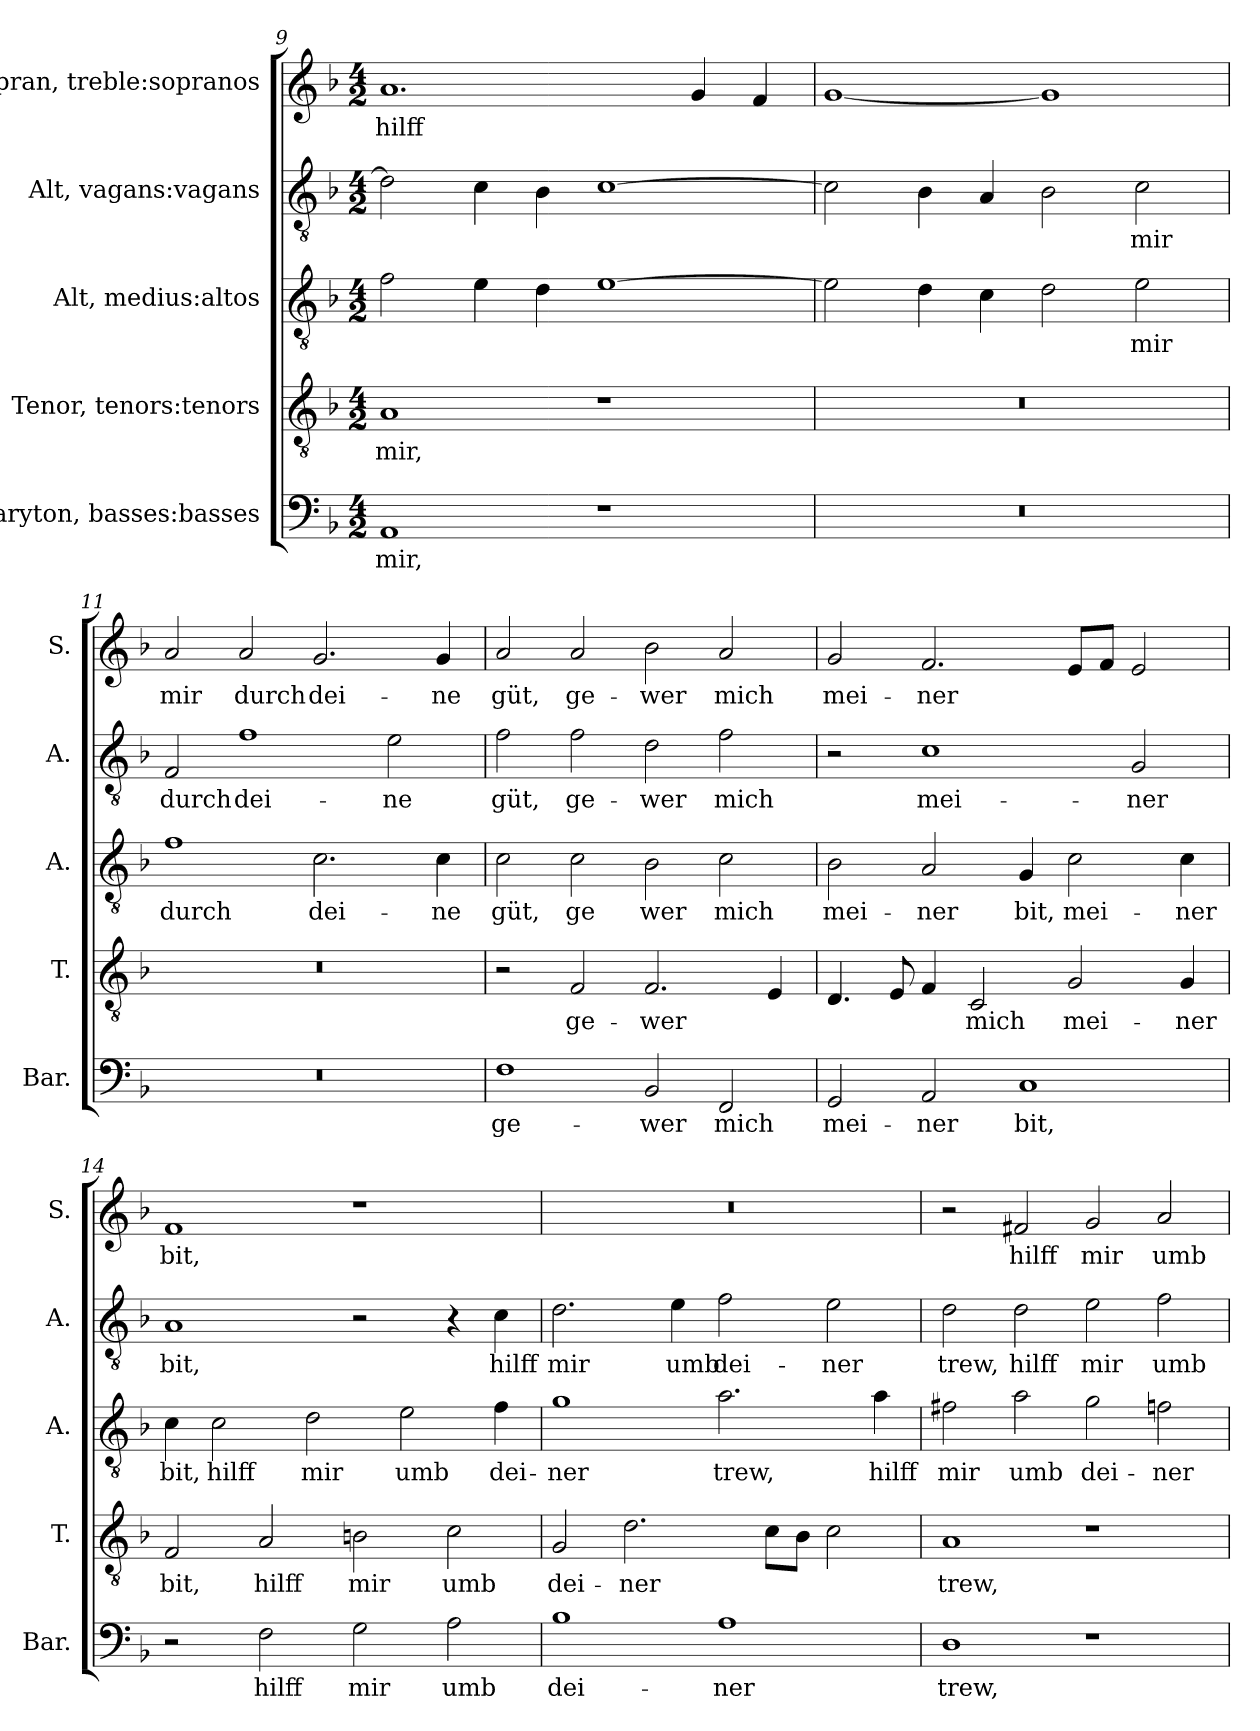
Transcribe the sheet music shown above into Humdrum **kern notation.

**kern	**text	**kern	**text	**kern	**text	**kern	**text	**kern	**text
*part5	*part5	*part4	*part4	*part3	*part3	*part2	*part2	*part1	*part1
*staff5	*staff5	*staff4	*staff4	*staff3	*staff3	*staff2	*staff2	*staff1	*staff1
*I"Baryton, basses:basses	*	*I"Tenor, tenors:tenors	*	*I"Alt, medius:altos	*	*I"Alt, vagans:vagans	*	*I"Sopran, treble:sopranos	*
*I'Bar.	*	*I'T.	*	*I'A.	*	*I'A.	*	*I'S.	*
*clefF4	*	*clefGv2	*	*clefGv2	*	*clefGv2	*	*clefG2	*
*k[b-]	*	*k[b-]	*	*k[b-]	*	*k[b-]	*	*k[b-]	*
*M4/2	*	*M4/2	*	*M4/2	*	*M4/2	*	*M4/2	*
=9	=9	=9	=9	=9	=9	=9	=9	=9	=9
!	!LO:LY:b	!	!LO:LY:b	!	!	!	!	!	!LO:LY:b
1AA	mir,	1A	mir,	2f\	.	2d\]	.	1.a	hilff
.	.	.	.	4e\	.	4c\	.	.	.
.	.	.	.	4d\	.	4B-\	.	.	.
1r	.	1r	.	[1e	.	[1c	.	.	.
.	.	.	.	.	.	.	.	4g/	.
.	.	.	.	.	.	.	.	4f/	.
=10	=10	=10	=10	=10	=10	=10	=10	=10	=10
0r	.	0r	.	2e\]	.	2c\]	.	[1g	.
.	.	.	.	4d\	.	4B-\	.	.	.
.	.	.	.	4c\	.	4A/	.	.	.
.	.	.	.	2d\	.	2B-\	.	1g]	.
!	!	!	!	!	!LO:LY:b	!	!LO:LY:b	!	!
.	.	.	.	2e\	mir	2c\	mir	.	.
=11	=11	=11	=11	=11	=11	=11	=11	=11	=11
!	!	!	!	!	!LO:LY:b	!	!LO:LY:b	!	!LO:LY:b
0r	.	0r	.	1f	durch	2F/	durch	2a/	mir
!	!	!	!	!	!	!	!LO:LY:b	!	!LO:LY:b
.	.	.	.	.	.	1f	dei-	2a/	durch
!	!	!	!	!	!LO:LY:b	!	!	!	!LO:LY:b
.	.	.	.	2.c\	dei-	.	.	2.g/	dei-
!	!	!	!	!	!	!	!LO:LY:b	!	!
.	.	.	.	.	.	2e\	-ne	.	.
!	!	!	!	!	!LO:LY:b	!	!	!	!LO:LY:b
.	.	.	.	4c\	-ne	.	.	4g/	-ne
!!LO:LB:g=z
=12	=12	=12	=12	=12	=12	=12	=12	=12	=12
!	!LO:LY:b	!	!	!	!LO:LY:b	!	!LO:LY:b	!	!LO:LY:b
1F	ge-	2r	.	2c\	güt,	2f\	güt,	2a/	güt,
!	!	!	!LO:LY:b	!	!LO:LY:b	!	!LO:LY:b	!	!LO:LY:b
.	.	2F/	ge-	2c\	ge	2f\	ge-	2a/	ge-
!	!LO:LY:b	!	!LO:LY:b	!	!LO:LY:b	!	!LO:LY:b	!	!LO:LY:b
2BB-/	-wer	2.F/	-wer	2B-\	wer	2d\	-wer	2b-\	-wer
!	!LO:LY:b	!	!	!	!LO:LY:b	!	!LO:LY:b	!	!LO:LY:b
2FF/	mich	.	.	2c\	mich	2f\	mich	2a/	mich
.	.	4E/	.	.	.	.	.	.	.
=13	=13	=13	=13	=13	=13	=13	=13	=13	=13
!	!LO:LY:b	!	!	!	!LO:LY:b	!	!	!	!LO:LY:b
2GG/	mei-	4.D/	.	2B-\	mei-	2r	.	2g/	mei-
.	.	8E/	.	.	.	.	.	.	.
!	!LO:LY:b	!	!	!	!LO:LY:b	!	!LO:LY:b	!	!LO:LY:b
2AA/	-ner	4F/	.	2A/	-ner	1c	mei-	2.f/	-ner
!	!	!	!LO:LY:b	!	!	!	!	!	!
.	.	2C/	mich	.	.	.	.	.	.
!	!LO:LY:b	!	!	!	!LO:LY:b	!	!	!	!
1C	bit,	.	.	4G/	bit,	.	.	.	.
!	!	!	!LO:LY:b	!	!LO:LY:b	!	!	!	!
.	.	2G/	mei-	2c\	mei-	.	.	8e/L	.
.	.	.	.	.	.	.	.	8f/J	.
!	!	!	!	!	!	!	!LO:LY:b	!	!
.	.	.	.	.	.	2G/	-ner	2e/	.
!	!	!	!LO:LY:b	!	!LO:LY:b	!	!	!	!
.	.	4G/	-ner	4c\	-ner	.	.	.	.
=14	=14	=14	=14	=14	=14	=14	=14	=14	=14
!	!	!	!LO:LY:b	!	!LO:LY:b	!	!LO:LY:b	!	!LO:LY:b
2r	.	2F/	bit,	4c\	bit,	1A	bit,	1f	bit,
!	!	!	!	!	!LO:LY:b	!	!	!	!
.	.	.	.	2c\	hilff	.	.	.	.
!	!LO:LY:b	!	!LO:LY:b	!	!	!	!	!	!
2F\	hilff	2A/	hilff	.	.	.	.	.	.
!	!	!	!	!	!LO:LY:b	!	!	!	!
.	.	.	.	2d\	mir	.	.	.	.
!	!LO:LY:b	!	!LO:LY:b	!	!	!	!	!	!
2G\	mir	2Bn\	mir	.	.	2r	.	1r	.
!	!	!	!	!	!LO:LY:b	!	!	!	!
.	.	.	.	2e\	umb	.	.	.	.
!	!LO:LY:b	!	!LO:LY:b	!	!	!	!	!	!
2A\	umb	2c\	umb	.	.	4r	.	.	.
!	!	!	!	!	!LO:LY:b	!	!LO:LY:b	!	!
.	.	.	.	4f\	dei-	4c\	hilff	.	.
!!LO:PB:g=z
=15	=15	=15	=15	=15	=15	=15	=15	=15	=15
!	!LO:LY:b	!	!LO:LY:b	!	!LO:LY:b	!	!LO:LY:b	!	!
1B-	dei-	2G/	dei-	1g	-ner	2.d\	mir	0r	.
!	!	!	!LO:LY:b	!	!	!	!	!	!
.	.	2.d\	-ner	.	.	.	.	.	.
!	!	!	!	!	!	!	!LO:LY:b	!	!
.	.	.	.	.	.	4e\	umb	.	.
!	!LO:LY:b	!	!	!	!LO:LY:b	!	!LO:LY:b	!	!
1A	-ner	.	.	2.a\	trew,	2f\	dei-	.	.
.	.	8c\L	.	.	.	.	.	.	.
.	.	8B-\J	.	.	.	.	.	.	.
!	!	!	!	!	!	!	!LO:LY:b	!	!
.	.	2c\	.	.	.	2e\	-ner	.	.
!	!	!	!	!	!LO:LY:b	!	!	!	!
.	.	.	.	4a\	hilff	.	.	.	.
=16	=16	=16	=16	=16	=16	=16	=16	=16	=16
!	!LO:LY:b	!	!LO:LY:b	!	!LO:LY:b	!	!LO:LY:b	!	!
1D	trew,	1A	trew,	2f#X\	mir	2d\	trew,	2r	.
!	!	!	!	!	!LO:LY:b	!	!LO:LY:b	!	!LO:LY:b
.	.	.	.	2a\	umb	2d\	hilff	2f#X/	hilff
!	!	!	!	!	!LO:LY:b	!	!LO:LY:b	!	!LO:LY:b
1r	.	1r	.	2g\	dei-	2e\	mir	2g/	mir
!	!	!	!	!	!LO:LY:b	!	!LO:LY:b	!	!LO:LY:b
.	.	.	.	2fn\	-ner	2f\	umb	2a/	umb
=	=	=	=	=	=	=	=	=	=
*-	*-	*-	*-	*-	*-	*-	*-	*-	*-
